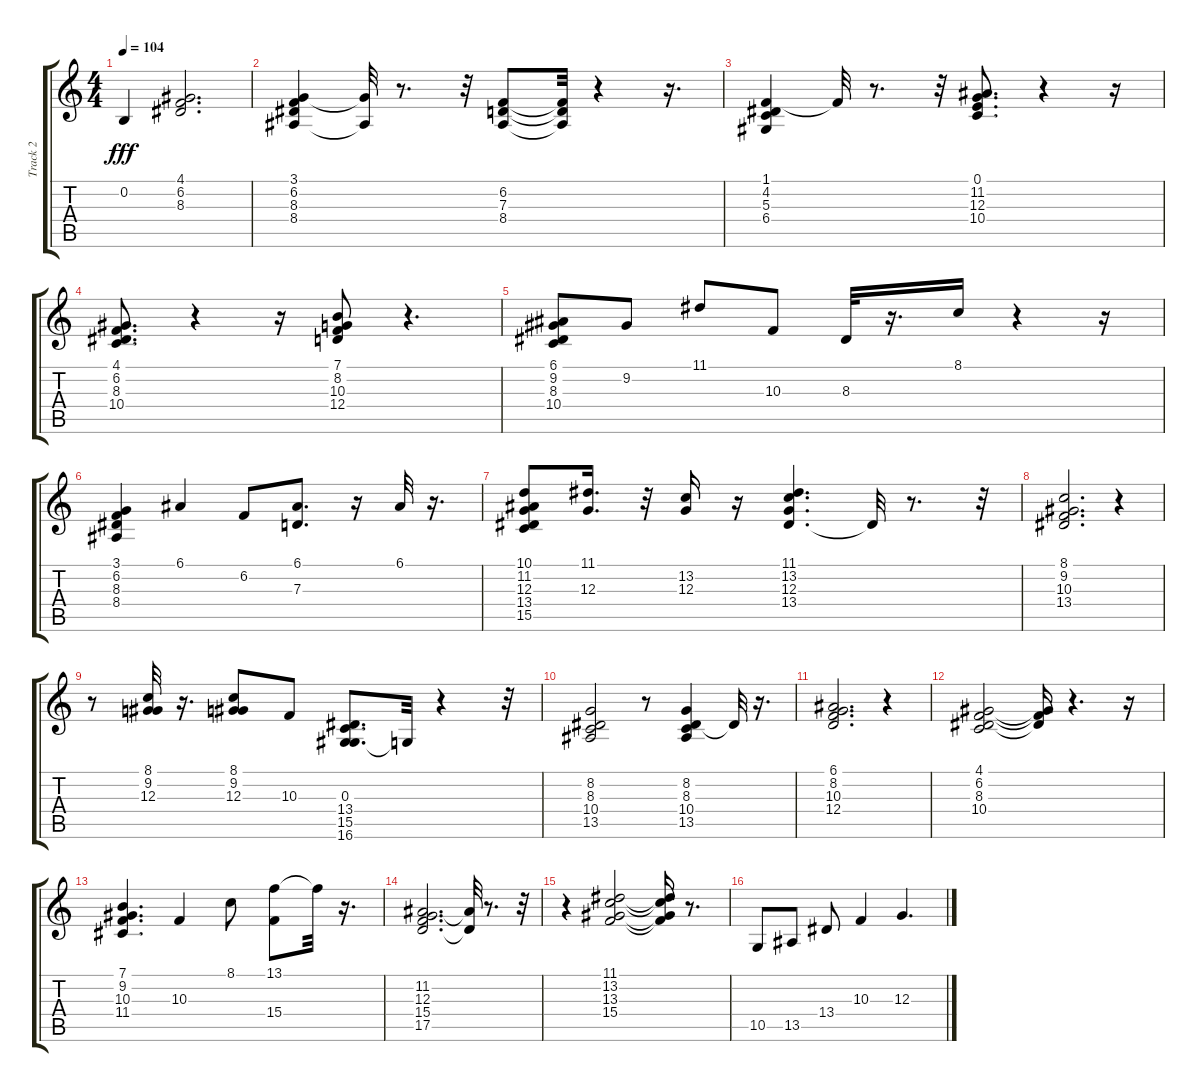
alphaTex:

\track ("Track 2" "Track 2") {solo instrument electricpiano1}
\staff {score tabs}
\tuning (E4 B3 G3 D3 A2 E2) {hide}
\ts (4 4)
\tempo 104
\clef g2
\ks c
0.2.4{dy fff} (4.1 6.2 8.3).2{d} |
(3.1 6.2 8.3 8.4).4 (3.1{t} 8.4{t}).32 r.8{d} r.32 (6.2 7.3 8.4).8 (6.2{t} 7.3{t} 8.4{t}).32 r.4 r.16{d} |
(1.1 4.2 5.3 6.4).4 1.1{t}.32 r.8{d} r.32 (0.1 11.2 12.3 10.4).8{d} r.4 r.16 |
(4.1 6.2 8.3 10.4).8{d} r.4 r.16 (7.1 8.2 10.3 12.4).8 r.4{d} |
(6.1 9.2 8.3 10.4).8 9.2.8 11.1.8 10.3.8 8.3.32 r.16{d} 8.1.16 r.4 r.16 |
(3.1 6.2 8.3 8.4).4 6.1.4 6.2.8 (6.1 7.3).8{d} r.16 6.1.32 r.16{d} |
(10.1 11.2 12.3 13.4 15.5).8 (11.1 12.3).16{d} r.32 (13.2 12.3).16 r.16 (11.1 13.2 12.3 13.4).4{d} 13.4{t}.32 r.8{d} r.32 |
(8.1 9.2 10.3 13.4).2{d} r.4 |
r.8 (8.1 9.2 12.3).32 r.16{d} (8.1 9.2 12.3).8 10.3.8 (0.3 13.4 15.5 16.6).8{d} 0.3{t}.32 r.4 r.32 |
(8.2 8.3 10.4 13.5).2 r.8 (8.2 8.3 10.4 13.5).4 8.3{t}.32 r.16{d} |
(6.1 8.2 10.3 12.4).2{d} r.4 |
(4.1 6.2 8.3 10.4).2 (4.1{t} 6.2{t} 8.3{t}).16 r.4{d} r.16 |
(7.1 9.2 10.3 11.4).4{d} 10.3.4 8.1.8 (13.1 15.4).8 13.1{t}.32 r.16{d} |
(11.2 12.3 15.4 17.5).2{d} (11.2{t} 17.5{t}).32 r.8{d} r.32 |
r.4 (11.1 13.2 13.3 15.4).2 (11.1{t} 13.2{t} 13.3{t} 15.4{t}).16 r.8{d} |
10.5.8 13.5.8 13.4.8 10.3.4 12.3.4{d}
